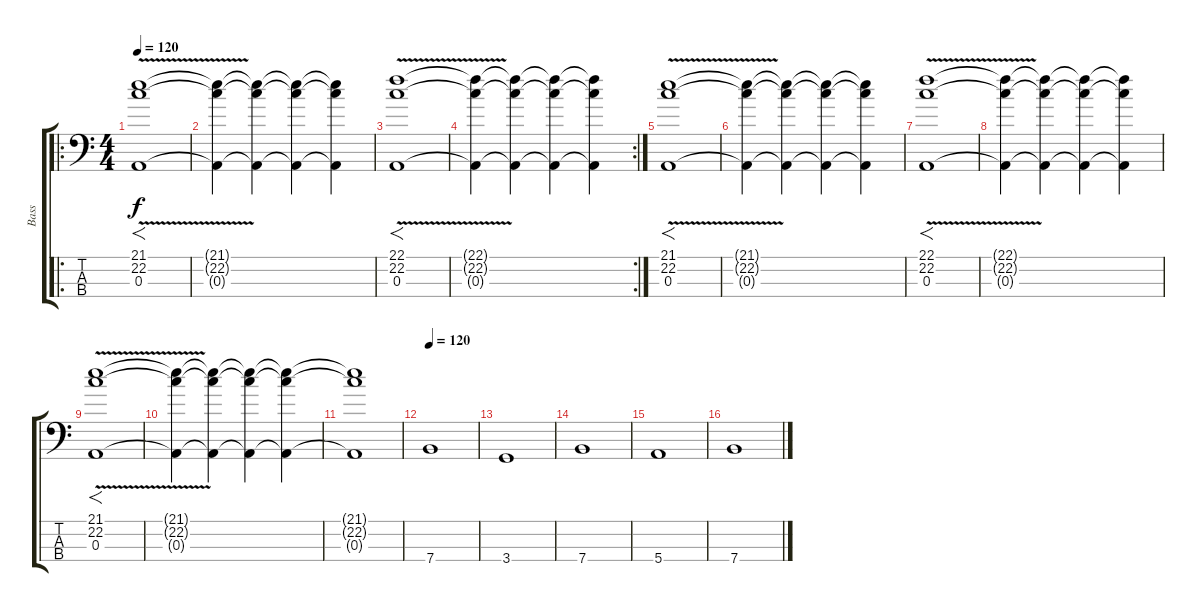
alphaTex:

\track ("Bass" "Bass") {instrument electricbasspick}
\staff {score tabs}
\tuning (G2 D2 A1 E1) {hide}
\ro
\ts (4 4)
\tempo 120
\tempo 116
\tempo 120
\clef f4
\ks c
(21.1 22.2{v} 0.3).1{f dy f volume 13 instrument electricbasspick} |
(21.1{t} 22.2{t} 0.3{t}).4{volume 4} (21.1{t} 22.2{t} 0.3{t}).4 (21.1{t} 22.2{t} 0.3{t}).4 (21.1{t} 22.2{t} 0.3{t}).4 |
(22.1{v} 22.2 0.3).1{f volume 12} |
\rc 2
(22.1{t} 22.2{t} 0.3{t}).4{volume 4} (22.1{t} 22.2{t} 0.3{t}).4 (22.1{t} 22.2{t} 0.3{t}).4 (22.1{t} 22.2{t} 0.3{t}).4 |
(21.1 22.2{v} 0.3).1{f volume 13} |
(21.1{t} 22.2{t} 0.3{t}).4{volume 4} (21.1{t} 22.2{t} 0.3{t}).4 (21.1{t} 22.2{t} 0.3{t}).4 (21.1{t} 22.2{t} 0.3{t}).4 |
(22.1{v} 22.2 0.3).1{f volume 12} |
(22.1{t} 22.2{t} 0.3{t}).4{volume 4} (22.1{t} 22.2{t} 0.3{t}).4 (22.1{t} 22.2{t} 0.3{t}).4 (22.1{t} 22.2{t} 0.3{t}).4 |
(21.1 22.2{v} 0.3).1{f volume 13} |
(21.1{t} 22.2{t} 0.3{t}).4{volume 4} (21.1{t} 22.2{t} 0.3{t}).4 (21.1{t} 22.2{t} 0.3{t}).4 (21.1{t} 22.2{t} 0.3{t}).4 |
(21.1{t} 22.2{t} 0.3{t}).1 |
\tempo 120
7.4.1{volume 16 instrument electricbasspick} |
3.4.1 |
7.4.1 |
5.4.1 |
7.4.1
